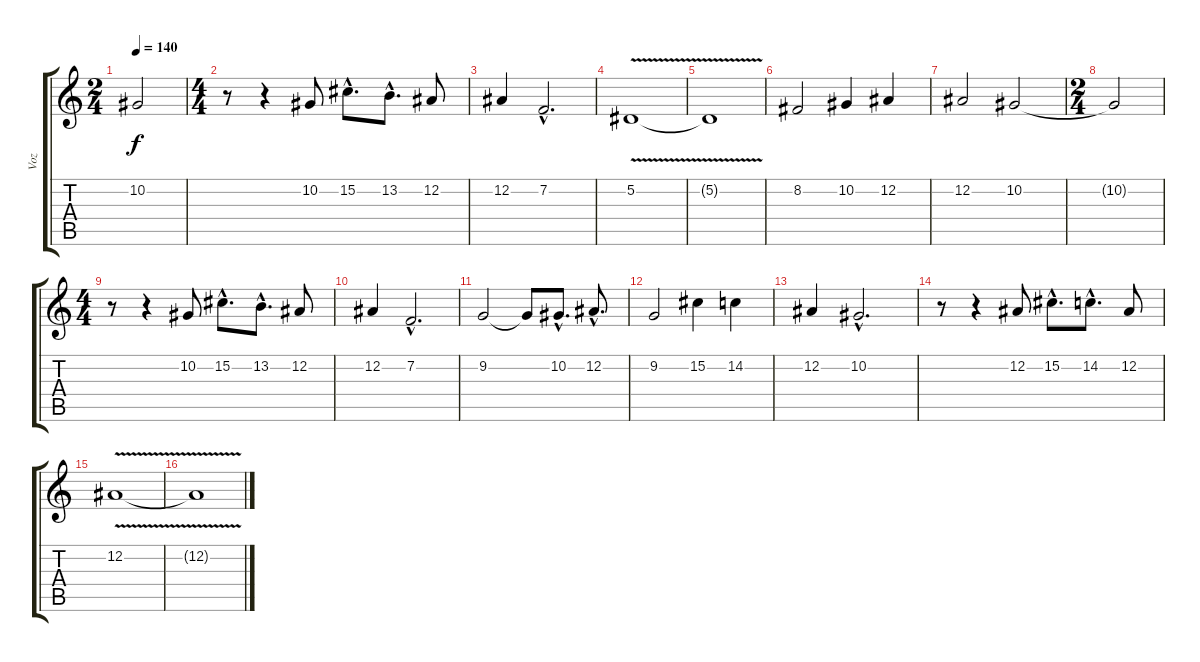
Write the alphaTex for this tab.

\track ("Voz" "Voz") {instrument lead6voice}
\staff {score tabs}
\tuning (Eb4 Bb3 Gb3 Db3 Ab2 Eb2) {hide}
\ts (2 4)
\tempo 140
\clef g2
\ks c
10.2{t}.2{dy f} |
\ts (4 4)
r.8 r.4 10.2.8 15.2{hac}.8{d} 13.2{hac}.8{d} 12.2.8 |
12.2.4 7.2{hac}.2{d} |
5.2{v}.1 |
5.2{t}.1 |
8.2.2 10.2.4 12.2.4 |
12.2.2 10.2.2 |
\ts (2 4)
10.2{t}.2 |
\ts (4 4)
r.8 r.4 10.2.8 15.2{hac}.8{d} 13.2{hac}.8{d} 12.2.8 |
12.2.4 7.2{hac}.2{d} |
9.2.2 9.2{t}.8 10.2{hac}.8{d} 12.2{hac}.8{d} |
9.2.2 15.2.4 14.2.4 |
12.2.4 10.2{hac}.2{d} |
r.8 r.4 12.2.8 15.2{hac}.8{d} 14.2{hac}.8{d} 12.2.8 |
12.2{v}.1 |
12.2{t}.1
